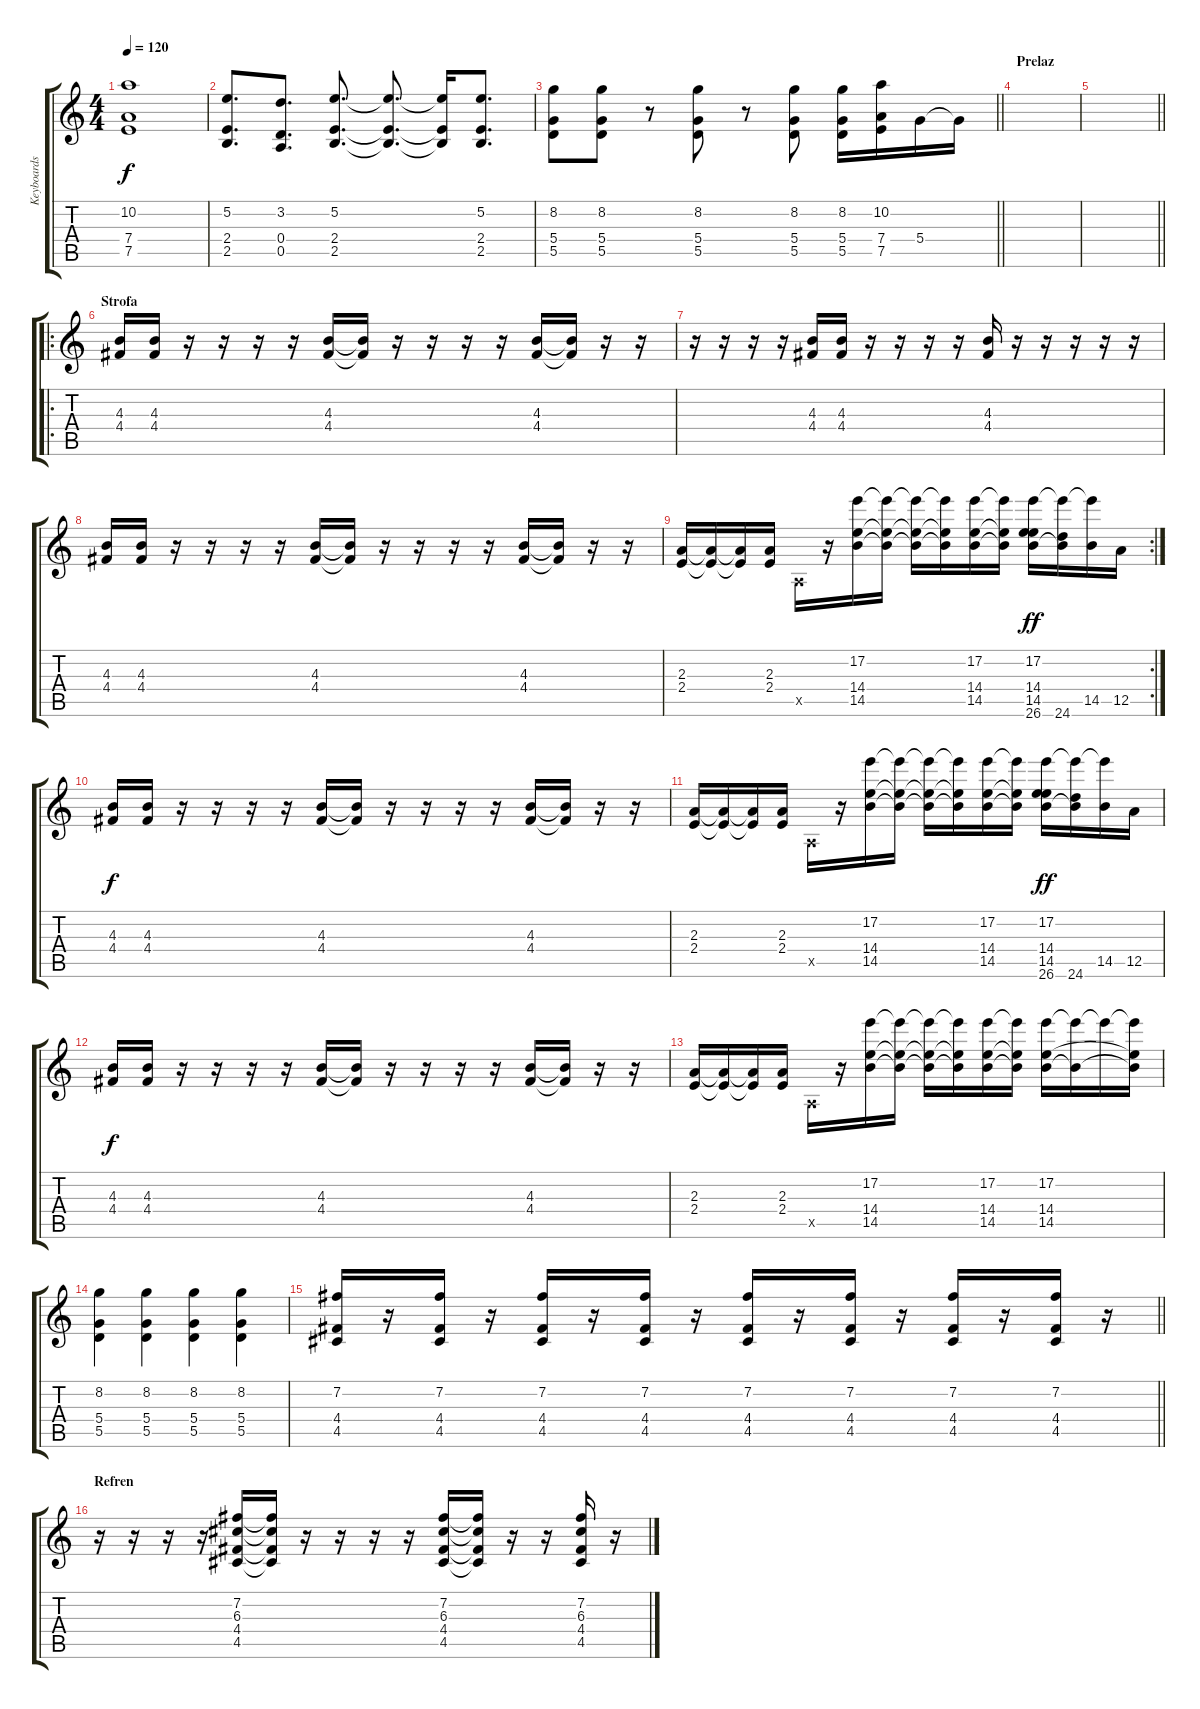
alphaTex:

\track ("Keyboards" "Keyboards") {instrument electricguitarjazz}
\staff {score tabs}
\tuning (E4 B3 G3 D3 A2 D2) {hide}
\ts (4 4)
\tempo 120
\clef g2
\ks c
(10.2 7.4 7.5).1{dy f} |
(5.2 2.4 2.5).8{d} (3.2 0.4 0.5).8{d} (5.2 2.4 2.5).8{d} (5.2{t} 2.4{t} 2.5{t}).8{d} (5.2{t} 2.4{t} 2.5{t}).16 (5.2 2.4 2.5).8{d} |
\barLineRight lightlight
(8.2 5.4 5.5).8 (8.2 5.4 5.5).8 r.8 (8.2 5.4 5.5).8 r.8 (8.2 5.4 5.5).8 (8.2 5.4 5.5).16 (10.2 7.4 7.5).16 5.4.16 5.4{t}.16 |
\section ("" "Prelaz")
|
\barLineRight lightlight
|
\ro
\section ("" "Strofa")
(4.3 4.4).16{volume 11} (4.3 4.4).16 r.16 r.16 r.16 r.16 (4.3 4.4).16 (4.3{t} 4.4{t}).16 r.16 r.16 r.16 r.16 (4.3 4.4).16 (4.3{t} 4.4{t}).16 r.16 r.16 |
r.16 r.16 r.16 r.16 (4.3 4.4).16 (4.3 4.4).16 r.16 r.16 r.16 r.16 (4.3 4.4).16 r.16 r.16 r.16 r.16 r.16 |
(4.3 4.4).16 (4.3 4.4).16 r.16 r.16 r.16 r.16 (4.3 4.4).16 (4.3{t} 4.4{t}).16 r.16 r.16 r.16 r.16 (4.3 4.4).16 (4.3{t} 4.4{t}).16 r.16 r.16 |
\rc 2
(2.3 2.4).16 (2.3{t} 2.4{t}).16 (2.3{t} 2.4{t}).16 (2.3 2.4).16 0.5{x}.16 r.16 (17.2 14.4 14.5).16 (17.2{t} 14.4{t} 14.5{t}).16 (17.2{t} 14.4{t} 14.5{t}).16 (17.2{t} 14.4{t} 14.5{t}).16 (17.2 14.4 14.5).16 (17.2{t} 14.4{t} 14.5{t}).16 (17.2 14.4 14.5 26.6).16{dy ff} (17.2{t} 14.5{t} 24.6).16 (17.2{t} 14.5).16 12.5.16 |
(4.3 4.4).16{dy f} (4.3 4.4).16 r.16 r.16 r.16 r.16 (4.3 4.4).16 (4.3{t} 4.4{t}).16 r.16 r.16 r.16 r.16 (4.3 4.4).16 (4.3{t} 4.4{t}).16 r.16 r.16 |
(2.3 2.4).16 (2.3{t} 2.4{t}).16 (2.3{t} 2.4{t}).16 (2.3 2.4).16 0.5{x}.16 r.16 (17.2 14.4 14.5).16 (17.2{t} 14.4{t} 14.5{t}).16 (17.2{t} 14.4{t} 14.5{t}).16 (17.2{t} 14.4{t} 14.5{t}).16 (17.2 14.4 14.5).16 (17.2{t} 14.4{t} 14.5{t}).16 (17.2 14.4 14.5 26.6).16{dy ff} (17.2{t} 14.5{t} 24.6).16 (17.2{t} 14.5).16 12.5.16 |
(4.3 4.4).16{dy f} (4.3 4.4).16 r.16 r.16 r.16 r.16 (4.3 4.4).16 (4.3{t} 4.4{t}).16 r.16 r.16 r.16 r.16 (4.3 4.4).16 (4.3{t} 4.4{t}).16 r.16 r.16 |
(2.3 2.4).16 (2.3{t} 2.4{t}).16 (2.3{t} 2.4{t}).16 (2.3 2.4).16 0.5{x}.16 r.16 (17.2 14.4 14.5).16 (17.2{t} 14.4{t} 14.5{t}).16 (17.2{t} 14.4{t} 14.5{t}).16 (17.2{t} 14.4{t} 14.5{t}).16 (17.2 14.4 14.5).16 (17.2{t} 14.4{t} 14.5{t}).16 (17.2 14.4 14.5).16 (17.2{t} 14.5{t}).16 17.2{t}.16 (17.2{t} 14.4{t} 14.5{t}).16 |
(8.2 5.4 5.5).4 (8.2 5.4 5.5).4 (8.2 5.4 5.5).4 (8.2 5.4 5.5).4 |
\barLineRight lightlight
(7.2 4.4 4.5).16 r.16 (7.2 4.4 4.5).16 r.16 (7.2 4.4 4.5).16 r.16 (7.2 4.4 4.5).16 r.16 (7.2 4.4 4.5).16 r.16 (7.2 4.4 4.5).16 r.16 (7.2 4.4 4.5).16 r.16 (7.2 4.4 4.5).16 r.16 |
\section ("" "Refren")
r.16 r.16 r.16 r.16 (7.2 6.3 4.4 4.5).16 (7.2{t} 6.3{t} 4.4{t} 4.5{t}).16 r.16 r.16 r.16 r.16 (7.2 6.3 4.4 4.5).16 (7.2{t} 6.3{t} 4.4{t} 4.5{t}).16 r.16 r.16 (7.2 6.3 4.4 4.5).16 r.16
